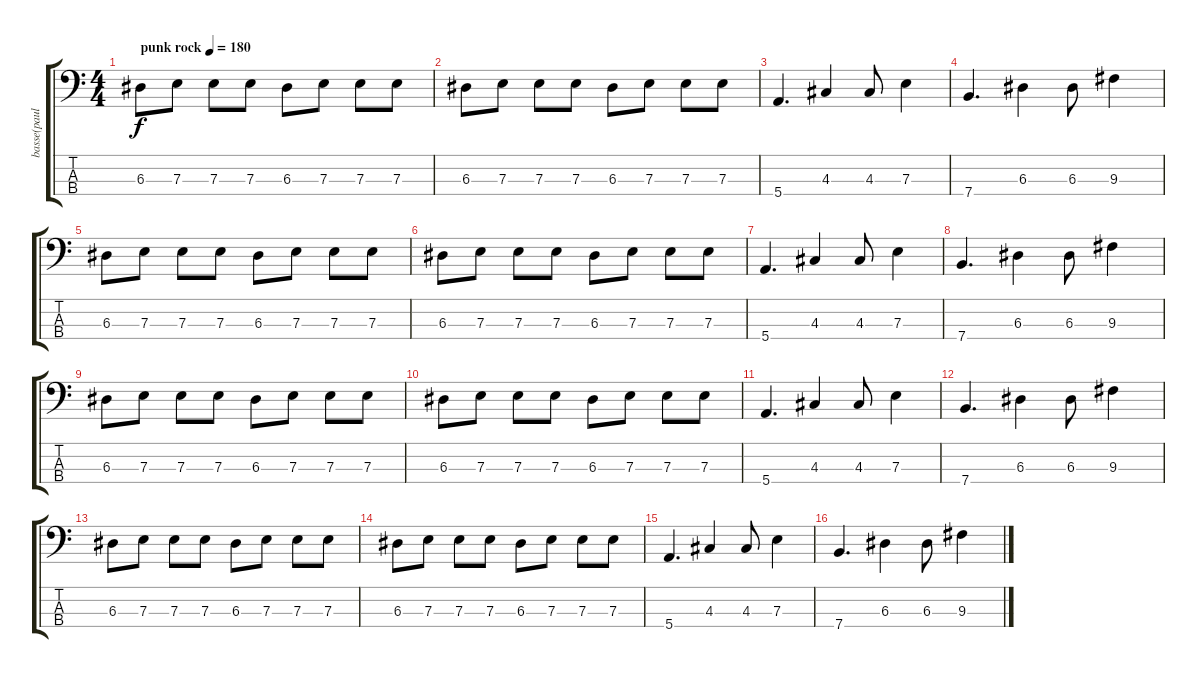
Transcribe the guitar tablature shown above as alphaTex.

\track ("basse(paul)" "basse(paul") {instrument electricbasspick}
\staff {score tabs}
\tuning (G2 D2 A1 E1) {hide}
\ts (4 4)
\tempo (180 "punk rock")
\clef f4
\ks c
6.3.8{dy f instrument electricbasspick} 7.3.8 7.3.8 7.3.8 6.3.8 7.3.8 7.3.8 7.3.8 |
6.3.8 7.3.8 7.3.8 7.3.8 6.3.8 7.3.8 7.3.8 7.3.8 |
5.4.4{d} 4.3.4 4.3.8 7.3.4 |
7.4.4{d} 6.3.4 6.3.8 9.3.4 |
6.3.8 7.3.8 7.3.8 7.3.8 6.3.8 7.3.8 7.3.8 7.3.8 |
6.3.8 7.3.8 7.3.8 7.3.8 6.3.8 7.3.8 7.3.8 7.3.8 |
5.4.4{d} 4.3.4 4.3.8 7.3.4 |
7.4.4{d} 6.3.4 6.3.8 9.3.4 |
6.3.8 7.3.8 7.3.8 7.3.8 6.3.8 7.3.8 7.3.8 7.3.8 |
6.3.8 7.3.8 7.3.8 7.3.8 6.3.8 7.3.8 7.3.8 7.3.8 |
5.4.4{d} 4.3.4 4.3.8 7.3.4 |
7.4.4{d} 6.3.4 6.3.8 9.3.4 |
6.3.8 7.3.8 7.3.8 7.3.8 6.3.8 7.3.8 7.3.8 7.3.8 |
6.3.8 7.3.8 7.3.8 7.3.8 6.3.8 7.3.8 7.3.8 7.3.8 |
5.4.4{d} 4.3.4 4.3.8 7.3.4 |
7.4.4{d} 6.3.4 6.3.8 9.3.4
